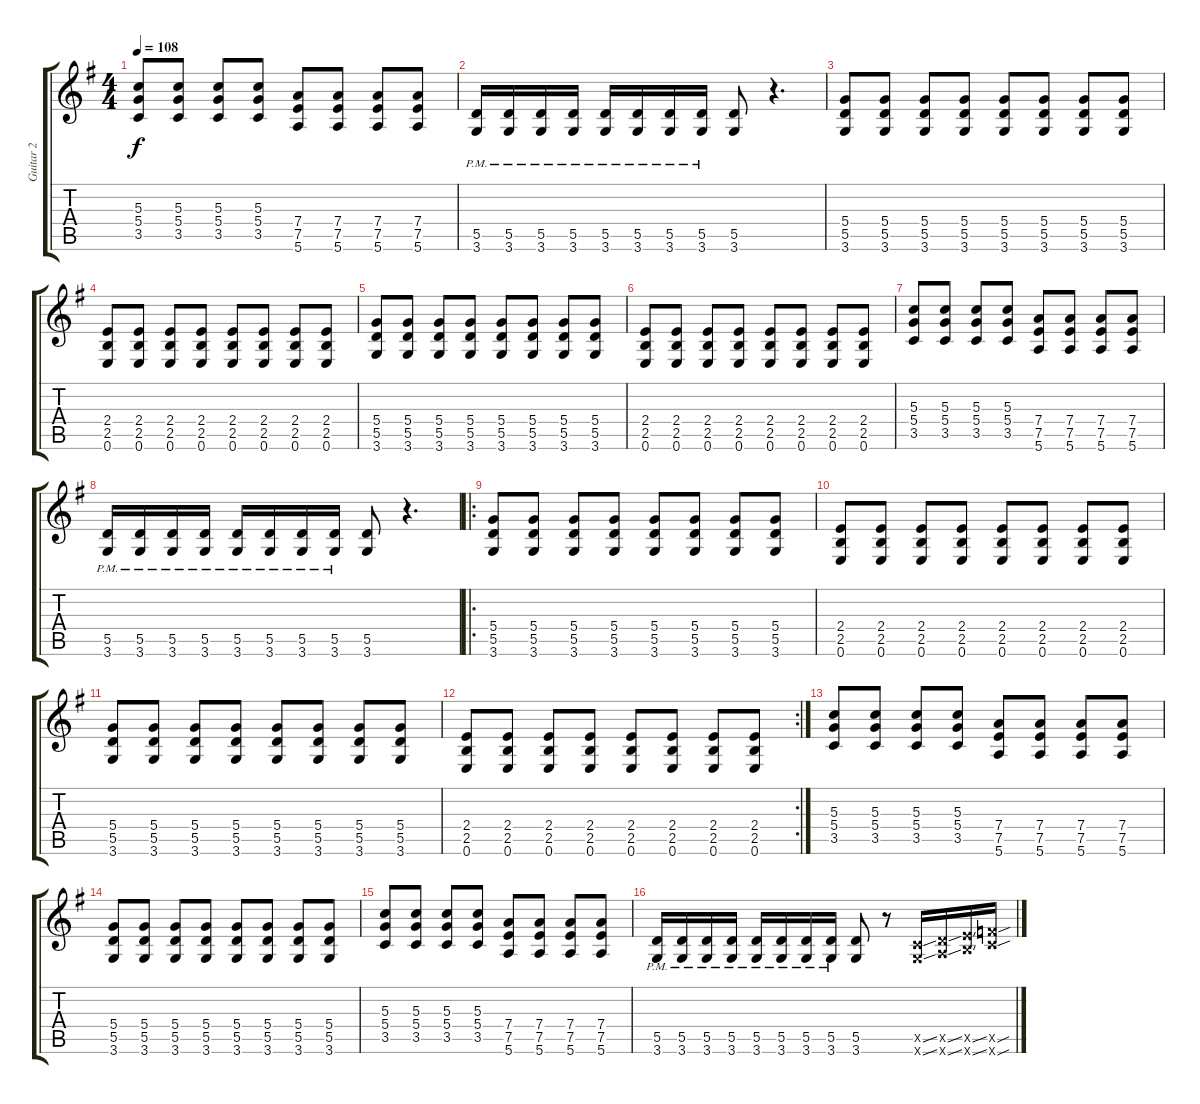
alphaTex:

\track ("Guitar 2" "Guitar 2") {instrument distortionguitar}
\staff {score tabs}
\tuning (E4 B3 G3 D3 A2 E2) {hide}
\ts (4 4)
\tempo 108
\clef g2
\ks g
(5.3 5.4 3.5).8{dy f instrument distortionguitar} (5.3 5.4 3.5).8 (5.3 5.4 3.5).8 (5.3 5.4 3.5).8 (7.4 7.5 5.6).8 (7.4 7.5 5.6).8 (7.4 7.5 5.6).8 (7.4 7.5 5.6).8 |
(5.5{pm} 3.6{pm}).16 (5.5{pm} 3.6{pm}).16 (5.5{pm} 3.6{pm}).16 (5.5{pm} 3.6{pm}).16 (5.5{pm} 3.6{pm}).16 (5.5{pm} 3.6{pm}).16 (5.5{pm} 3.6{pm}).16 (5.5{pm} 3.6{pm}).16 (5.5 3.6).8 r.4{d} |
(5.4 5.5 3.6).8 (5.4 5.5 3.6).8 (5.4 5.5 3.6).8 (5.4 5.5 3.6).8 (5.4 5.5 3.6).8 (5.4 5.5 3.6).8 (5.4 5.5 3.6).8 (5.4 5.5 3.6).8 |
(2.4 2.5 0.6).8 (2.4 2.5 0.6).8 (2.4 2.5 0.6).8 (2.4 2.5 0.6).8 (2.4 2.5 0.6).8 (2.4 2.5 0.6).8 (2.4 2.5 0.6).8 (2.4 2.5 0.6).8 |
(5.4 5.5 3.6).8 (5.4 5.5 3.6).8 (5.4 5.5 3.6).8 (5.4 5.5 3.6).8 (5.4 5.5 3.6).8 (5.4 5.5 3.6).8 (5.4 5.5 3.6).8 (5.4 5.5 3.6).8 |
(2.4 2.5 0.6).8 (2.4 2.5 0.6).8 (2.4 2.5 0.6).8 (2.4 2.5 0.6).8 (2.4 2.5 0.6).8 (2.4 2.5 0.6).8 (2.4 2.5 0.6).8 (2.4 2.5 0.6).8 |
(5.3 5.4 3.5).8 (5.3 5.4 3.5).8 (5.3 5.4 3.5).8 (5.3 5.4 3.5).8 (7.4 7.5 5.6).8 (7.4 7.5 5.6).8 (7.4 7.5 5.6).8 (7.4 7.5 5.6).8 |
(5.5{pm} 3.6{pm}).16 (5.5{pm} 3.6{pm}).16 (5.5{pm} 3.6{pm}).16 (5.5{pm} 3.6{pm}).16 (5.5{pm} 3.6{pm}).16 (5.5{pm} 3.6{pm}).16 (5.5{pm} 3.6{pm}).16 (5.5{pm} 3.6{pm}).16 (5.5 3.6).8 r.4{d} |
\ro
(5.4 5.5 3.6).8 (5.4 5.5 3.6).8 (5.4 5.5 3.6).8 (5.4 5.5 3.6).8 (5.4 5.5 3.6).8 (5.4 5.5 3.6).8 (5.4 5.5 3.6).8 (5.4 5.5 3.6).8 |
(2.4 2.5 0.6).8 (2.4 2.5 0.6).8 (2.4 2.5 0.6).8 (2.4 2.5 0.6).8 (2.4 2.5 0.6).8 (2.4 2.5 0.6).8 (2.4 2.5 0.6).8 (2.4 2.5 0.6).8 |
(5.4 5.5 3.6).8 (5.4 5.5 3.6).8 (5.4 5.5 3.6).8 (5.4 5.5 3.6).8 (5.4 5.5 3.6).8 (5.4 5.5 3.6).8 (5.4 5.5 3.6).8 (5.4 5.5 3.6).8 |
\rc 2
(2.4 2.5 0.6).8 (2.4 2.5 0.6).8 (2.4 2.5 0.6).8 (2.4 2.5 0.6).8 (2.4 2.5 0.6).8 (2.4 2.5 0.6).8 (2.4 2.5 0.6).8 (2.4 2.5 0.6).8 |
(5.3 5.4 3.5).8 (5.3 5.4 3.5).8 (5.3 5.4 3.5).8 (5.3 5.4 3.5).8 (7.4 7.5 5.6).8 (7.4 7.5 5.6).8 (7.4 7.5 5.6).8 (7.4 7.5 5.6).8 |
(5.4 5.5 3.6).8 (5.4 5.5 3.6).8 (5.4 5.5 3.6).8 (5.4 5.5 3.6).8 (5.4 5.5 3.6).8 (5.4 5.5 3.6).8 (5.4 5.5 3.6).8 (5.4 5.5 3.6).8 |
(5.3 5.4 3.5).8 (5.3 5.4 3.5).8 (5.3 5.4 3.5).8 (5.3 5.4 3.5).8 (7.4 7.5 5.6).8 (7.4 7.5 5.6).8 (7.4 7.5 5.6).8 (7.4 7.5 5.6).8 |
(5.5{pm} 3.6{pm}).16 (5.5{pm} 3.6{pm}).16 (5.5{pm} 3.6{pm}).16 (5.5{pm} 3.6{pm}).16 (5.5{pm} 3.6{pm}).16 (5.5{pm} 3.6{pm}).16 (5.5{pm} 3.6{pm}).16 (5.5{pm} 3.6{pm}).16 (5.5 3.6).8 r.8 (3.5{ss x} 3.6{ss x}).16 (5.5{ss x} 5.6{ss x}).16 (7.5{ss x} 7.6{ss x}).16 (8.5{sou x} 8.6{sou x}).16
